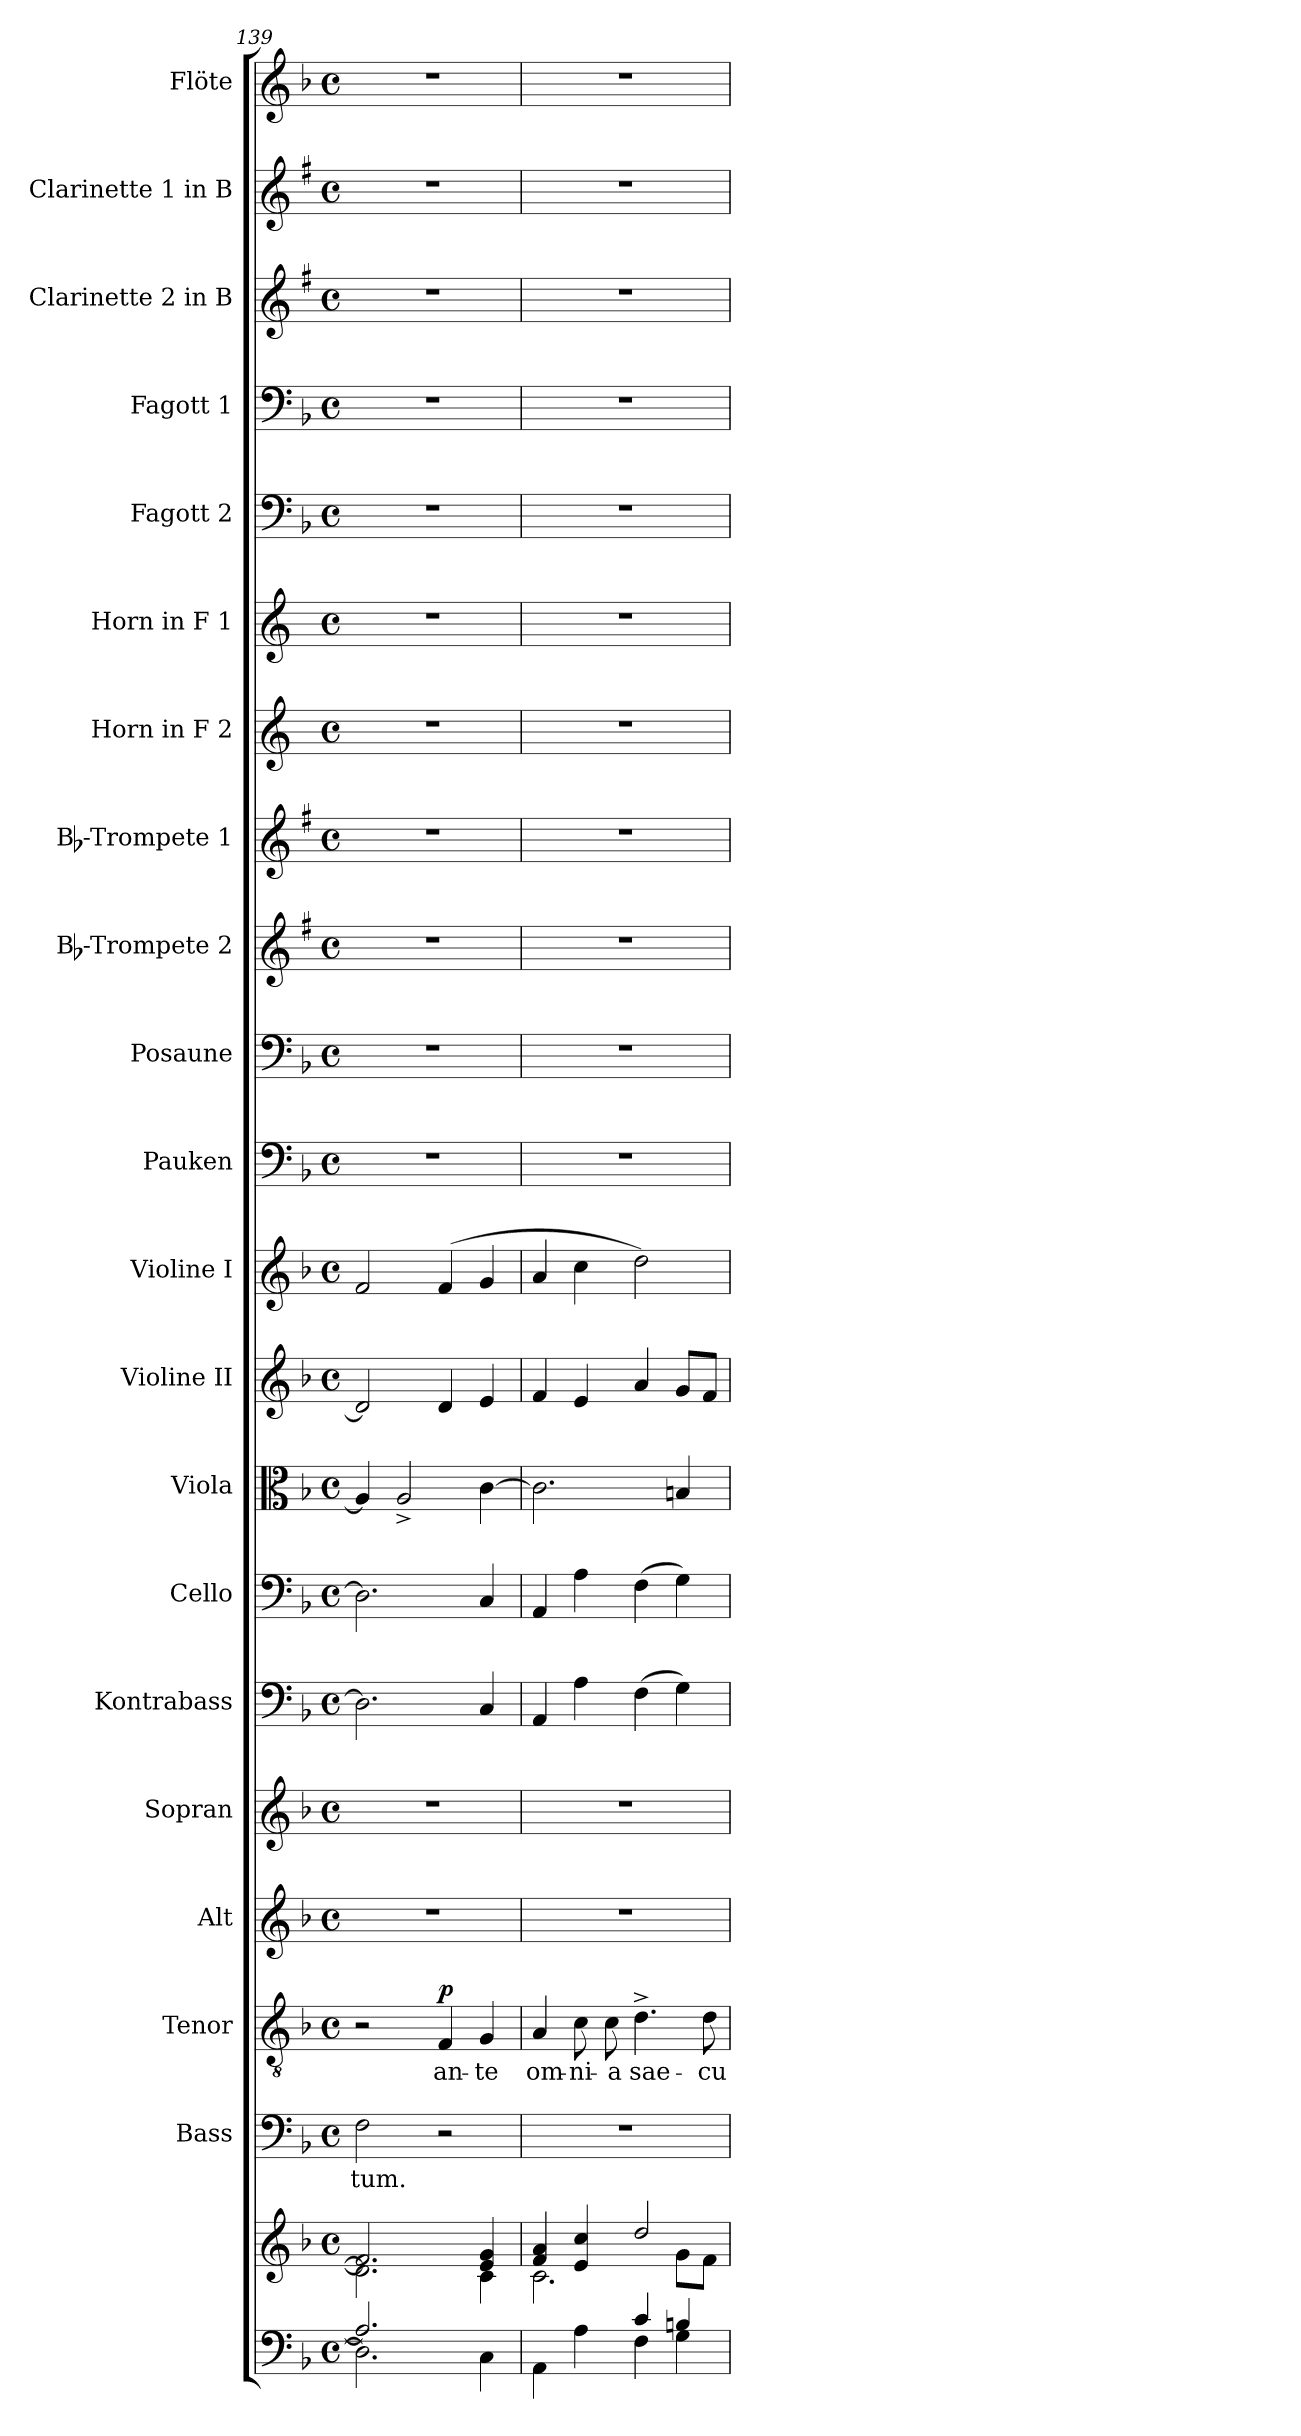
**kern	**kern	**kern	**text	**kern	**text	**dynam	**kern	**kern	**kern	**kern	**kern	**kern	**kern	**kern	**kern	**kern	**kern	**kern	**kern	**kern	**kern	**kern	**kern	**kern
*part21	*part21	*part20	*part20	*part19	*part19	*part19	*part18	*part17	*part16	*part15	*part14	*part13	*part12	*part11	*part10	*part9	*part8	*part7	*part6	*part5	*part4	*part3	*part2	*part1
*staff22	*staff21	*staff20	*staff20	*staff19	*staff19	*staff19	*staff18	*staff17	*staff16	*staff15	*staff14	*staff13	*staff12	*staff11	*staff10	*staff9	*staff8	*staff7	*staff6	*staff5	*staff4	*staff3	*staff2	*staff1
*	*	*I"Bass	*	*I"Tenor	*	*	*I"Alt	*I"Sopran	*I"Kontrabass	*I"Cello	*I"Viola	*I"Violine II	*I"Violine I	*I"Pauken	*I"Posaune	*I"Bb-Trompete 2	*I"Bb-Trompete 1	*I"Horn in F 2	*I"Horn in F 1	*I"Fagott 2	*I"Fagott 1	*I"Clarinette 2 in B	*I"Clarinette 1 in B	*I"Flöte
*	*	*I'B.	*	*I'T.	*	*	*I'A.	*I'S.	*I'Kb.	*	*I'Vla.	*I'Vl. II	*I'Vl. I	*I'Pk.	*I'Pos.	*I'Bb Trp. 2	*I'Bb Trp. 1	*	*	*I'Fg. 2	*I'Fg. 1	*I'Clar. 2	*I'Clar.1	*I'Fl.
*clefF4	*clefG2	*clefF4	*	*clefGv2	*	*	*clefG2	*clefG2	*clefF4	*clefF4	*clefC3	*clefG2	*clefG2	*clefF4	*clefF4	*clefG2	*clefG2	*clefG2	*clefG2	*clefF4	*clefF4	*clefG2	*clefG2	*clefG2
*	*	*	*	*	*	*	*	*	*ITrd7c12	*	*	*	*	*	*	*ITrd1c2	*ITrd1c2	*ITrd4c7	*ITrd4c7	*	*	*ITrd1c2	*ITrd1c2	*
*k[b-]	*k[b-]	*k[b-]	*	*k[b-]	*	*	*k[b-]	*k[b-]	*k[b-]	*k[b-]	*k[b-]	*k[b-]	*k[b-]	*k[b-]	*k[b-]	*k[b-]	*k[b-]	*k[b-]	*k[b-]	*k[b-]	*k[b-]	*k[b-]	*k[b-]	*k[b-]
*F:	*F:	*F:	*	*F:	*	*	*F:	*F:	*F:	*F:	*F:	*F:	*F:	*F:	*F:	*F:	*F:	*F:	*F:	*F:	*F:	*F:	*F:	*F:
*M4/4	*M4/4	*M4/4	*	*M4/4	*	*	*M4/4	*M4/4	*M4/4	*M4/4	*M4/4	*M4/4	*M4/4	*M4/4	*M4/4	*M4/4	*M4/4	*M4/4	*M4/4	*M4/4	*M4/4	*M4/4	*M4/4	*M4/4
*met(c)	*met(c)	*met(c)	*	*met(c)	*	*	*met(c)	*met(c)	*met(c)	*met(c)	*met(c)	*met(c)	*met(c)	*met(c)	*met(c)	*met(c)	*met(c)	*met(c)	*met(c)	*met(c)	*met(c)	*met(c)	*met(c)	*met(c)
=139	=139	=139	=139	=139	=139	=139	=139	=139	=139	=139	=139	=139	=139	=139	=139	=139	=139	=139	=139	=139	=139	=139	=139	=139
*^	*^	*	*	*	*	*	*	*	*	*	*	*	*	*	*	*	*	*	*	*	*	*	*	*
!	!	!	!	!	!LO:LY:b	!	!	!	!	!	!	!	!	!	!	!	!	!	!	!	!	!	!	!	!	!
2.A/]	2.D\]	2.f/]	2.d\]	2F\	-tum.	2r	.	.	1r	1r	2.DD\]	2.D\]	4A/]	2d/]	2f/	1r	1r	1r	1r	1r	1r	1r	1r	1r	1r	1r
.	.	.	.	.	.	.	.	.	.	.	.	.	2A^</	.	.	.	.	.	.	.	.	.	.	.	.	.
!	!	!	!	!	!	!	!LO:LY:b	!LO:DY:a	!	!	!	!	!	!	!	!	!	!	!	!	!	!	!	!	!	!
.	.	.	.	2r	.	4F/	an-	p	.	.	.	.	.	4d/	(4f/	.	.	.	.	.	.	.	.	.	.	.
!	!	!	!	!	!	!	!LO:LY:b	!	!	!	!	!	!	!	!	!	!	!	!	!	!	!	!	!	!	!
4ryy	4C\	4e/ 4g/	4c\	.	.	4G/	-te	.	.	.	4CC/	4C/	[4c\	4e/	4g/	.	.	.	.	.	.	.	.	.	.	.
=140	=140	=140	=140	=140	=140	=140	=140	=140	=140	=140	=140	=140	=140	=140	=140	=140	=140	=140	=140	=140	=140	=140	=140	=140	=140	=140
!	!	!	!	!	!	!	!LO:LY:b	!	!	!	!	!	!	!	!	!	!	!	!	!	!	!	!	!	!	!
2ryy	4AA\	4f/ 4a/	2.c\	1r	.	4A/	om-	.	1r	1r	4AAA/	4AA/	2.c\]	4f/	4a/	1r	1r	1r	1r	1r	1r	1r	1r	1r	1r	1r
!	!	!	!	!	!	!	!LO:LY:b	!	!	!	!	!	!	!	!	!	!	!	!	!	!	!	!	!	!	!
.	4A\	4e/ 4cc/	.	.	.	8c\	-ni-	.	.	.	4AA\	4A\	.	4e/	4cc\	.	.	.	.	.	.	.	.	.	.	.
!	!	!	!	!	!	!	!LO:LY:b	!	!	!	!	!	!	!	!	!	!	!	!	!	!	!	!	!	!	!
.	.	.	.	.	.	8c\	-a	.	.	.	.	.	.	.	.	.	.	.	.	.	.	.	.	.	.	.
!	!	!	!	!	!	!	!LO:LY:b	!	!	!	!	!	!	!	!	!	!	!	!	!	!	!	!	!	!	!
4c/	4F\	2dd/	.	.	.	4.d^>\	sae-	.	.	.	(>4FF\	(>4F\	.	4a/	2dd\)	.	.	.	.	.	.	.	.	.	.	.
4Bn/	4G\	.	8g\L	.	.	.	.	.	.	.	4GG\)	4G\)	4Bn/	8g/L	.	.	.	.	.	.	.	.	.	.	.	.
!	!	!	!	!	!	!	!LO:LY:b	!	!	!	!	!	!	!	!	!	!	!	!	!	!	!	!	!	!	!
.	.	.	8f\J	.	.	8d\	-cu-	.	.	.	.	.	.	8f/J	.	.	.	.	.	.	.	.	.	.	.	.
*v	*v	*	*	*	*	*	*	*	*	*	*	*	*	*	*	*	*	*	*	*	*	*	*	*	*	*
*	*v	*v	*	*	*	*	*	*	*	*	*	*	*	*	*	*	*	*	*	*	*	*	*	*	*
=	=	=	=	=	=	=	=	=	=	=	=	=	=	=	=	=	=	=	=	=	=	=	=	=
*-	*-	*-	*-	*-	*-	*-	*-	*-	*-	*-	*-	*-	*-	*-	*-	*-	*-	*-	*-	*-	*-	*-	*-	*-
